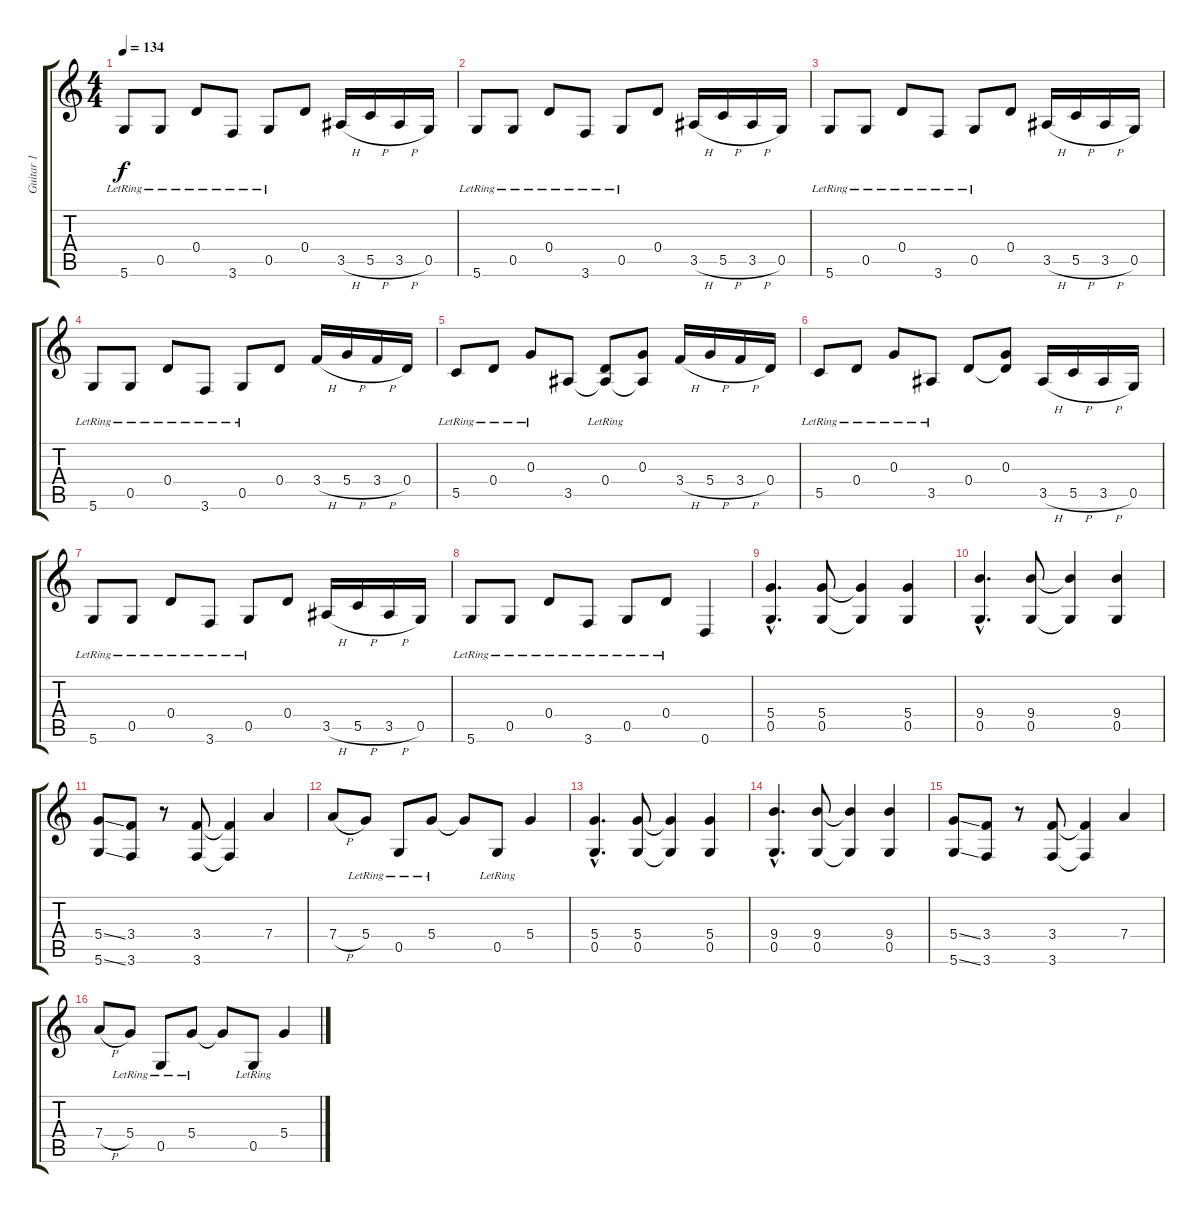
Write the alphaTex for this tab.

\track ("Guitar 1" "Guitar 1") {instrument overdrivenguitar}
\staff {score tabs}
\tuning (E4 B3 G3 D3 G2 D2) {hide}
\ts (4 4)
\tempo 134
\clef g2
\ks c
5.6{lr}.8{dy f} 0.5{lr}.8 0.4{lr}.8 3.6{lr}.8 0.5{lr}.8 0.4.8 3.5{h}.16 5.5{h}.16 3.5{h}.16 0.5.16 |
5.6{lr}.8 0.5{lr}.8 0.4{lr}.8 3.6{lr}.8 0.5{lr}.8 0.4.8 3.5{h}.16 5.5{h}.16 3.5{h}.16 0.5.16 |
5.6{lr}.8 0.5{lr}.8 0.4{lr}.8 3.6{lr}.8 0.5{lr}.8 0.4.8 3.5{h}.16 5.5{h}.16 3.5{h}.16 0.5.16 |
5.6{lr}.8 0.5{lr}.8 0.4{lr}.8 3.6{lr}.8 0.5{lr}.8 0.4.8 3.4{h}.16 5.4{h}.16 3.4{h}.16 0.4.16 |
5.5{lr}.8 0.4{lr}.8 0.3{lr}.8 3.5.8 (0.4{lr} 3.5{t}).8 (0.3 3.5{t}).8 3.4{h}.16 5.4{h}.16 3.4{h}.16 0.4.16 |
5.5{lr}.8 0.4{lr}.8 0.3{lr}.8 3.5{lr}.8 0.4.8 (0.3 0.4{t}).8 3.5{h}.16 5.5{h}.16 3.5{h}.16 0.5.16 |
5.6{lr}.8 0.5{lr}.8 0.4{lr}.8 3.6{lr}.8 0.5{lr}.8 0.4.8 3.5{h}.16 5.5{h}.16 3.5{h}.16 0.5.16 |
5.6{lr}.8 0.5{lr}.8 0.4{lr}.8 3.6{lr}.8 0.5{lr}.8 0.4{lr}.8 0.6.4 |
(5.4{hac} 0.5{hac}).4{d} (5.4 0.5).8 (5.4{t} 0.5{t}).4 (5.4 0.5).4 |
(9.4{hac} 0.5{hac}).4{d} (9.4 0.5).8 (9.4{t} 0.5{t}).4 (9.4 0.5).4 |
(5.4{ss} 5.6{ss}).8 (3.4 3.6).8 r.8 (3.4 3.6).8 (3.4{t} 3.6{t}).4 7.4.4 |
7.4{h}.8 5.4{lr}.8 0.5{lr}.8 5.4{lr}.8 5.4{t}.8 0.5{lr}.8 5.4.4 |
(5.4{hac} 0.5{hac}).4{d} (5.4 0.5).8 (5.4{t} 0.5{t}).4 (5.4 0.5).4 |
(9.4{hac} 0.5{hac}).4{d} (9.4 0.5).8 (9.4{t} 0.5{t}).4 (9.4 0.5).4 |
(5.4{ss} 5.6{ss}).8 (3.4 3.6).8 r.8 (3.4 3.6).8 (3.4{t} 3.6{t}).4 7.4.4 |
7.4{h}.8 5.4{lr}.8 0.5{lr}.8 5.4{lr}.8 5.4{t}.8 0.5{lr}.8 5.4.4
